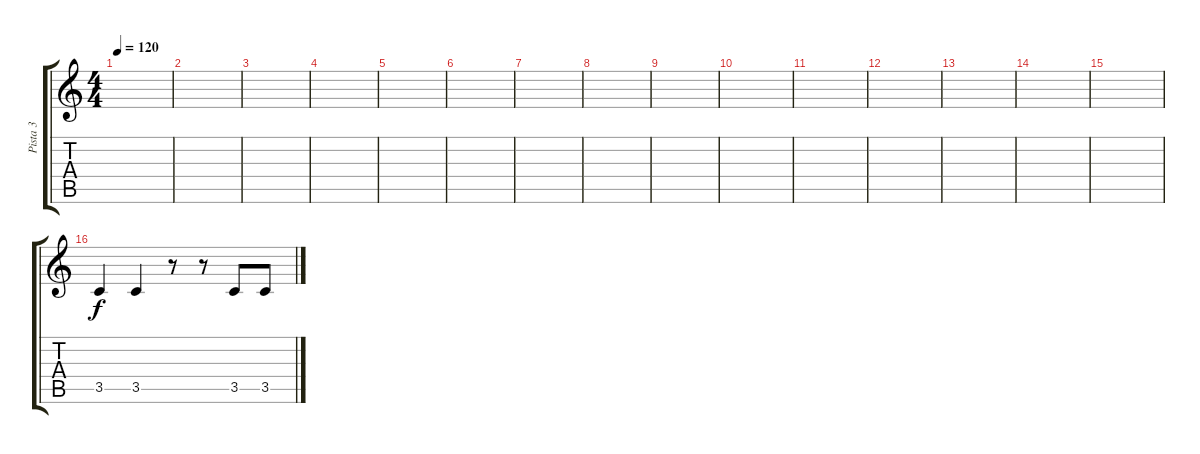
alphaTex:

\track ("Pista 3" "Pista 3") {instrument distortionguitar}
\staff {score tabs}
\tuning (E4 B3 G3 D3 A2 E2) {hide}
\ts (4 4)
\tempo 120
\clef g2
\ks c
|
|
|
|
|
|
|
|
|
|
|
|
|
|
|
3.5.4 3.5.4 r.8 r.8 3.5.8 3.5.8
